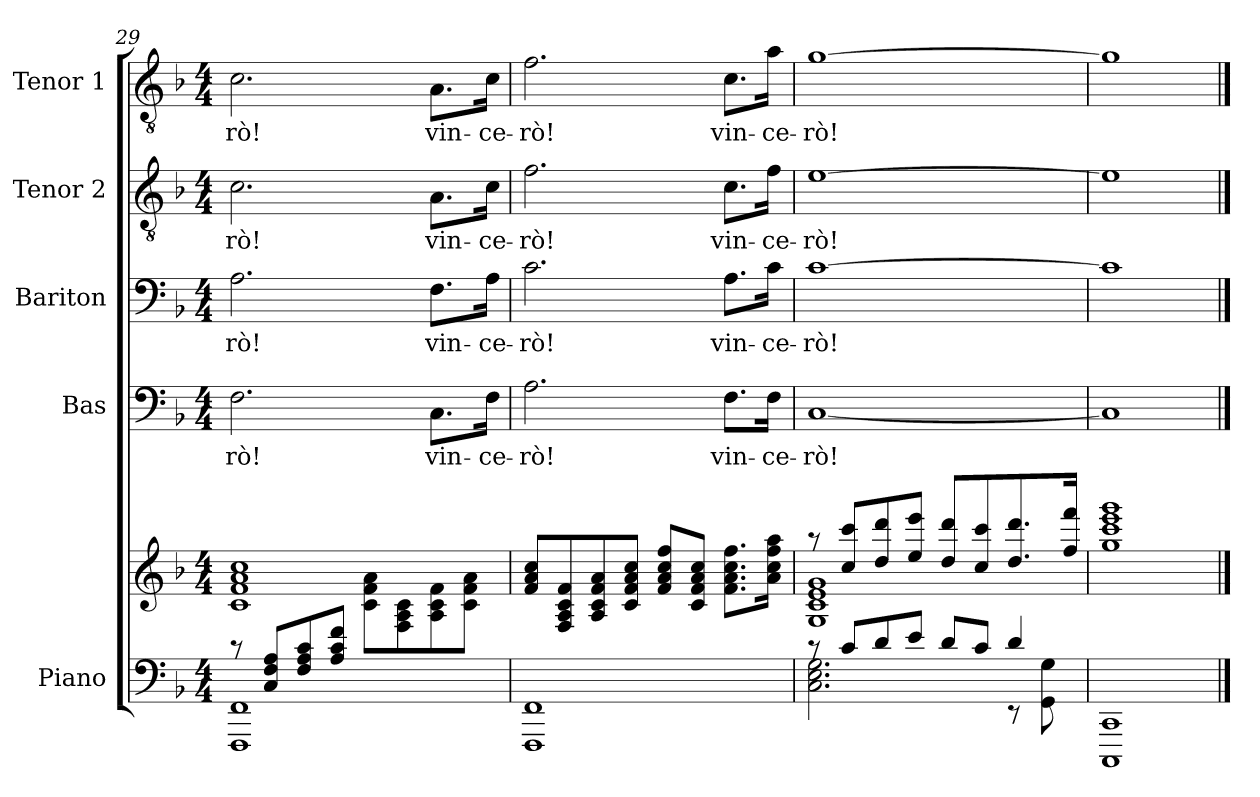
**kern	**kern	**kern	**text	**kern	**text	**kern	**text	**kern	**text
*part5	*part5	*part4	*part4	*part3	*part3	*part2	*part2	*part1	*part1
*staff6	*staff5	*staff4	*staff4	*staff3	*staff3	*staff2	*staff2	*staff1	*staff1
*I"Piano	*	*I"Bas	*	*I"Bariton	*	*I"Tenor 2	*	*I"Tenor 1	*
*clefF4	*clefG2	*clefF4	*	*clefF4	*	*clefGv2	*	*clefGv2	*
*k[b-]	*k[b-]	*k[b-]	*	*k[b-]	*	*k[b-]	*	*k[b-]	*
*F:	*F:	*F:	*	*F:	*	*F:	*	*F:	*
*M4/4	*M4/4	*M4/4	*	*M4/4	*	*M4/4	*	*M4/4	*
=29	=29	=29	=29	=29	=29	=29	=29	=29	=29
*^	*^	*	*	*	*	*	*	*	*
!	!	!	!	!	!LO:LY:b	!	!LO:LY:b	!	!LO:LY:b	!	!LO:LY:b
8rc	1FFF 1FF	1c 1f 1a 1cc	2ryy	2.F\	-rò!	2.A\	-rò!	2.c\	-rò!	2.c\	-rò!
8C/ 8F/ 8A/L	.	.	.	.	.	.	.	.	.	.	.
8F/ 8A/ 8c/	.	.	.	.	.	.	.	.	.	.	.
8A/ 8c/ 8f/J	.	.	.	.	.	.	.	.	.	.	.
2ryy	.	.	8c\ 8f\ 8a\L	.	.	.	.	.	.	.	.
.	.	.	8F\ 8A\ 8c\	.	.	.	.	.	.	.	.
!	!	!	!	!	!LO:LY:b	!	!LO:LY:b	!	!LO:LY:b	!	!LO:LY:b
.	.	.	8A\ 8c\ 8f\	8.C\L	vin-	8.F\L	vin-	8.A\L	vin-	8.A\L	vin-
.	.	.	8c\ 8f\ 8a\J	.	.	.	.	.	.	.	.
!	!	!	!	!	!LO:LY:b	!	!LO:LY:b	!	!LO:LY:b	!	!LO:LY:b
.	.	.	.	16F\Jk	-ce-	16A\Jk	-ce-	16c\Jk	-ce-	16c\Jk	-ce-
*	*	*v	*v	*	*	*	*	*	*	*	*
=30	=30	=30	=30	=30	=30	=30	=30	=30	=30	=30
!	!	!	!	!LO:LY:b	!	!LO:LY:b	!	!LO:LY:b	!	!LO:LY:b
1ryy	1FFF 1FF	8f/ 8a/ 8cc/L	2.A\	-rò!	2.c\	-rò!	2.f\	-rò!	2.f\	-rò!
.	.	8F/ 8A/ 8c/ 8f/	.	.	.	.	.	.	.	.
.	.	8A/ 8c/ 8f/ 8a/	.	.	.	.	.	.	.	.
.	.	8c/ 8f/ 8a/ 8cc/J	.	.	.	.	.	.	.	.
.	.	8f/ 8a/ 8cc/ 8ff/L	.	.	.	.	.	.	.	.
.	.	8c/ 8f/ 8a/ 8cc/J	.	.	.	.	.	.	.	.
!	!	!	!	!LO:LY:b	!	!LO:LY:b	!	!LO:LY:b	!	!LO:LY:b
.	.	8.f\ 8.a\ 8.cc\ 8.ff\L	8.F\L	vin-	8.A\L	vin-	8.c\L	vin-	8.c\L	vin-
!	!	!	!	!LO:LY:b	!	!LO:LY:b	!	!LO:LY:b	!	!LO:LY:b
.	.	16a\ 16cc\ 16ff\ 16aa\Jk	16F\Jk	-ce-	16c\Jk	-ce-	16f\Jk	-ce-	16a\Jk	-ce-
=31	=31	=31	=31	=31	=31	=31	=31	=31	=31	=31
*	*	*^	*	*	*	*	*	*	*	*
!	!	!	!	!	!LO:LY:b	!	!LO:LY:b	!	!LO:LY:b	!	!LO:LY:b
8rc	2.C\ 2.E\ 2.G\	8raa	1G 1c 1e 1g	[1C	-rò!	[1c	-rò!	[1e	-rò!	[1g	-rò!
8c/L	.	8cc/ 8ccc/L	.	.	.	.	.	.	.	.	.
8d/	.	8dd/ 8ddd/	.	.	.	.	.	.	.	.	.
8e/J	.	8ee/ 8eee/J	.	.	.	.	.	.	.	.	.
8d/L	.	8dd/ 8ddd/L	.	.	.	.	.	.	.	.	.
8c/J	.	8cc/ 8ccc/	.	.	.	.	.	.	.	.	.
4d/	8rEE	8.dd/ 8.ddd/	.	.	.	.	.	.	.	.	.
.	8GG\ 8G\	.	.	.	.	.	.	.	.	.	.
.	.	16ff/ 16fff/Jk	.	.	.	.	.	.	.	.	.
*	*	*v	*v	*	*	*	*	*	*	*	*
!!LO:PB:g=z
=32	=32	=32	=32	=32	=32	=32	=32	=32	=32	=32
1ryy	1CCC 1CC	1gg 1ccc 1eee 1ggg	1C]	.	1c]	.	1e]	.	1g]	.
*v	*v	*	*	*	*	*	*	*	*	*
==	==	==	==	==	==	==	==	==	==
*-	*-	*-	*-	*-	*-	*-	*-	*-	*-
